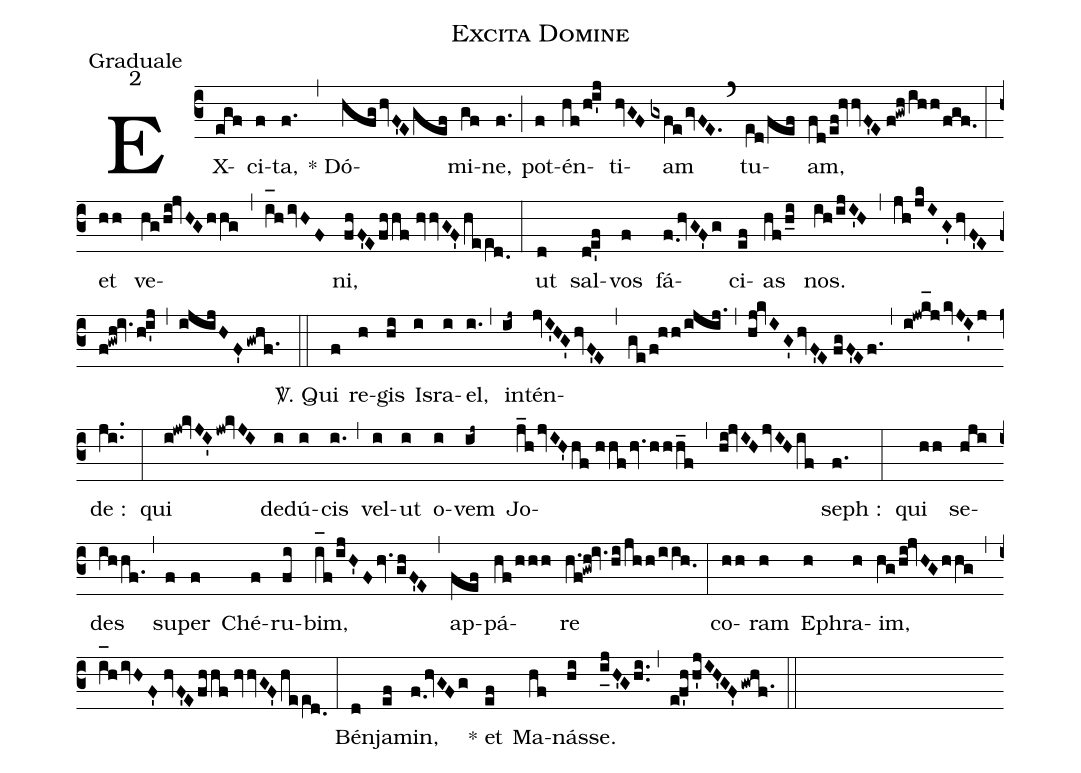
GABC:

name:Excita Domine;
office-part:Graduale;
mode:2;
%%
(c3) EX(egf)ci(f)ta,(f.) (,) * Dó(hfghvF'Egef)mi(gf)ne,(f.) (;) pot(f)én(hf/hi'j)ti(hvGF)am(gxfegvFE.) (`) tu(e[ll:1]d/fef)am,(fd/ef!hvvF'E//f!gwh/ihh/fgf.) (:) et(hh) ve(hg/hi!jvHGhhg)(,)(i_[oh:h]hivHF)ni,(fhF'Efhhf//hvvGF'/!hee[ll:1]d.0) (:) ut(d) sal(de'f)vos(f) fá(f.0/[-0.5]hvGF'g)ci(ef)as(hf/h_i) nos.(ih/ijI'H) (,) (jh/jkIG'hvF'E//f!gwh!iv.hi'j) (,) (ijijHF'gwhf.1) (::) <sp>V/</sp>. Qui(f) re(h)gis(hi) Is(i)ra(i)el,(i.) (,) in(ij~)tén(jvI'HG'hvF'E)(,)(ge/f!hh/ijij.)(,)(hj!kvIG'hvF'E//fgF'Ef.)(,)(i!jwk_[hl:1]jkvJI'j)de :(ji..) (:) qui(i!jw!kvJI'jw!kvJI) de(i)dú(i)cis(i.) (,) vel(i)ut(i) o(i)vem(ij~) Jo(j_hjvIH'hf//hhfhv.hhh_f)(,)(hi!jvIHjvIHif)seph :(f.) (:) qui(hh) se(hji)des(ihhf.) (,) su(f)per(f) Ché(f)ru(fi)bim,(i_[oh:h]f/ijH'Fhv.ghF'E) (,) ap(fef)pá(hf/hhh)re(h.f!gwh!iv.hi/jhh/iih.0) (:) co(hh)ram(h) E(h)phra(h)im,(hg/hi!jvHGhhg) (,) (i_[oh:h]hivHF'//hvF'Efhhf//hvvGF'hee[ll:1]d.0) (:) Bén(d)ja(ef)min,(f.0/[-0.5]hvGFg) ()* et(ef) Ma(hf)nás(hi)se.(i_[uh:l]jH'Ghi..) (,) (ef'hh'jIH'GF'gwhf.1) (::)
